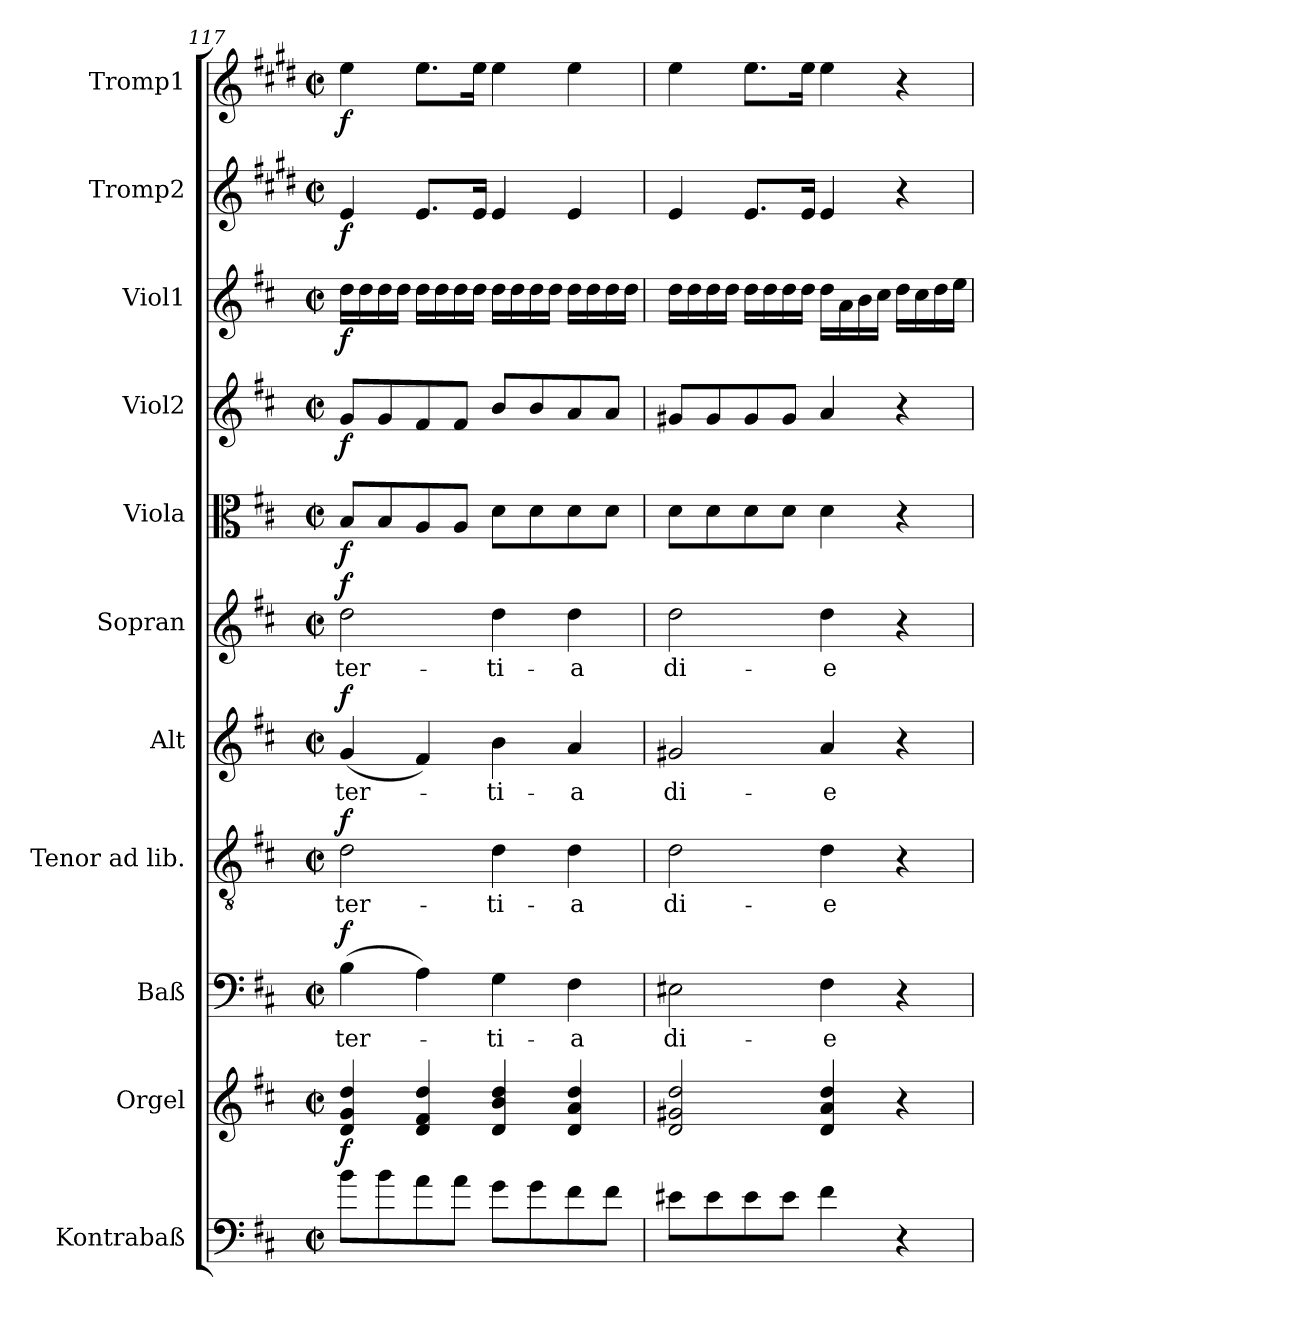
**kern	**dynam	**kern	**kern	**text	**dynam	**kern	**text	**dynam	**kern	**text	**dynam	**kern	**text	**dynam	**kern	**dynam	**kern	**dynam	**kern	**dynam	**kern	**dynam	**kern	**dynam
*part11	*part11	*part10	*part9	*part9	*part9	*part8	*part8	*part8	*part7	*part7	*part7	*part6	*part6	*part6	*part5	*part5	*part4	*part4	*part3	*part3	*part2	*part2	*part1	*part1
*staff11	*staff11	*staff10	*staff9	*staff9	*staff9	*staff8	*staff8	*staff8	*staff7	*staff7	*staff7	*staff6	*staff6	*staff6	*staff5	*staff5	*staff4	*staff4	*staff3	*staff3	*staff2	*staff2	*staff1	*staff1
*I"Kontrabaß	*	*I"Orgel	*I"Baß	*	*	*I"Tenor ad lib.	*	*	*I"Alt	*	*	*I"Sopran	*	*	*I"Viola	*	*I"Viol2	*	*I"Viol1	*	*I"Tromp2	*	*I"Tromp1	*
*	*	*	*	*	*	*	*	*	*	*	*	*	*	*	*I'Vla	*	*	*	*	*	*	*	*	*
*clefF4	*	*clefG2	*clefF4	*	*	*clefGv2	*	*	*clefG2	*	*	*clefG2	*	*	*clefC3	*	*clefG2	*	*clefG2	*	*clefG2	*	*clefG2	*
*ITrd7c12	*	*	*	*	*	*	*	*	*	*	*	*	*	*	*	*	*	*	*	*	*ITrd1c2	*	*ITrd1c2	*
*k[f#c#]	*	*k[f#c#]	*k[f#c#]	*	*	*k[f#c#]	*	*	*k[f#c#]	*	*	*k[f#c#]	*	*	*k[f#c#]	*	*k[f#c#]	*	*k[f#c#]	*	*k[f#c#]	*	*k[f#c#]	*
*D:	*	*D:	*D:	*	*	*D:	*	*	*D:	*	*	*D:	*	*	*D:	*	*D:	*	*D:	*	*D:	*	*D:	*
*M2/2	*	*M2/2	*M2/2	*	*	*M2/2	*	*	*M2/2	*	*	*M2/2	*	*	*M2/2	*	*M2/2	*	*M2/2	*	*M2/2	*	*M2/2	*
*met(c|)	*	*met(c|)	*met(c|)	*	*	*met(c|)	*	*	*met(c|)	*	*	*met(c|)	*	*	*met(c|)	*	*met(c|)	*	*met(c|)	*	*met(c|)	*	*met(c|)	*
=117	=117	=117	=117	=117	=117	=117	=117	=117	=117	=117	=117	=117	=117	=117	=117	=117	=117	=117	=117	=117	=117	=117	=117	=117
!	!LO:DY:a	!	!	!LO:LY:b	!LO:DY:a	!	!LO:LY:b	!LO:DY:a	!	!LO:LY:b	!LO:DY:a	!	!LO:LY:b	!LO:DY:a	!	!LO:DY:b	!	!LO:DY:b	!	!LO:DY:b	!	!LO:DY:b	!	!LO:DY:b
8B\L	f	4d/ 4g/ 4dd/	(>4B\	ter-	f	2d\	ter-	f	(<4g/	ter-	f	2dd\	ter-	f	8B/L	f	8g/L	f	16dd\LL	f	4d/	f	4dd\	f
.	.	.	.	.	.	.	.	.	.	.	.	.	.	.	.	.	.	.	16dd\	.	.	.	.	.
8B\	.	.	.	.	.	.	.	.	.	.	.	.	.	.	8B/	.	8g/	.	16dd\	.	.	.	.	.
.	.	.	.	.	.	.	.	.	.	.	.	.	.	.	.	.	.	.	16dd\JJ	.	.	.	.	.
8A\	.	4d/ 4f#/ 4dd/	4A\)	.	.	.	.	.	4f#/)	.	.	.	.	.	8A/	.	8f#/	.	16dd\LL	.	8.d/L	.	8.dd\L	.
.	.	.	.	.	.	.	.	.	.	.	.	.	.	.	.	.	.	.	16dd\	.	.	.	.	.
8A\J	.	.	.	.	.	.	.	.	.	.	.	.	.	.	8A/J	.	8f#/J	.	16dd\	.	.	.	.	.
.	.	.	.	.	.	.	.	.	.	.	.	.	.	.	.	.	.	.	16dd\JJ	.	16d/Jk	.	16dd\Jk	.
!	!	!	!	!LO:LY:b	!	!	!LO:LY:b	!	!	!LO:LY:b	!	!	!LO:LY:b	!	!	!	!	!	!	!	!	!	!	!
8G\L	.	4d/ 4b/ 4dd/	4G\	-ti-	.	4d\	-ti-	.	4b\	-ti-	.	4dd\	-ti-	.	8d\L	.	8b/L	.	16dd\LL	.	4d/	.	4dd\	.
.	.	.	.	.	.	.	.	.	.	.	.	.	.	.	.	.	.	.	16dd\	.	.	.	.	.
8G\	.	.	.	.	.	.	.	.	.	.	.	.	.	.	8d\	.	8b/	.	16dd\	.	.	.	.	.
.	.	.	.	.	.	.	.	.	.	.	.	.	.	.	.	.	.	.	16dd\JJ	.	.	.	.	.
!	!	!	!	!LO:LY:b	!	!	!LO:LY:b	!	!	!LO:LY:b	!	!	!LO:LY:b	!	!	!	!	!	!	!	!	!	!	!
8F#\	.	4d/ 4a/ 4dd/	4F#\	-a	.	4d\	-a	.	4a/	-a	.	4dd\	-a	.	8d\	.	8a/	.	16dd\LL	.	4d/	.	4dd\	.
.	.	.	.	.	.	.	.	.	.	.	.	.	.	.	.	.	.	.	16dd\	.	.	.	.	.
8F#\J	.	.	.	.	.	.	.	.	.	.	.	.	.	.	8d\J	.	8a/J	.	16dd\	.	.	.	.	.
.	.	.	.	.	.	.	.	.	.	.	.	.	.	.	.	.	.	.	16dd\JJ	.	.	.	.	.
!!LO:PB:g=z
=118	=118	=118	=118	=118	=118	=118	=118	=118	=118	=118	=118	=118	=118	=118	=118	=118	=118	=118	=118	=118	=118	=118	=118	=118
!	!	!	!	!LO:LY:b	!	!	!LO:LY:b	!	!	!LO:LY:b	!	!	!LO:LY:b	!	!	!	!	!	!	!	!	!	!	!
8E#X\L	.	2d/ 2g#X/ 2dd/	2E#X\	di-	.	2d\	di-	.	2g#X/	di-	.	2dd\	di-	.	8d\L	.	8g#X/L	.	16dd\LL	.	4d/	.	4dd\	.
.	.	.	.	.	.	.	.	.	.	.	.	.	.	.	.	.	.	.	16dd\	.	.	.	.	.
8E#\	.	.	.	.	.	.	.	.	.	.	.	.	.	.	8d\	.	8g#/	.	16dd\	.	.	.	.	.
.	.	.	.	.	.	.	.	.	.	.	.	.	.	.	.	.	.	.	16dd\JJ	.	.	.	.	.
8E#\	.	.	.	.	.	.	.	.	.	.	.	.	.	.	8d\	.	8g#/	.	16dd\LL	.	8.d/L	.	8.dd\L	.
.	.	.	.	.	.	.	.	.	.	.	.	.	.	.	.	.	.	.	16dd\	.	.	.	.	.
8E#\J	.	.	.	.	.	.	.	.	.	.	.	.	.	.	8d\J	.	8g#/J	.	16dd\	.	.	.	.	.
.	.	.	.	.	.	.	.	.	.	.	.	.	.	.	.	.	.	.	16dd\JJ	.	16d/Jk	.	16dd\Jk	.
!	!	!	!	!LO:LY:b	!	!	!LO:LY:b	!	!	!LO:LY:b	!	!	!LO:LY:b	!	!	!	!	!	!	!	!	!	!	!
4F#\	.	4d/ 4a/ 4dd/	4F#\	-e	.	4d\	-e	.	4a/	-e	.	4dd\	-e	.	4d\	.	4a/	.	16dd\LL	.	4d/	.	4dd\	.
.	.	.	.	.	.	.	.	.	.	.	.	.	.	.	.	.	.	.	16a\	.	.	.	.	.
.	.	.	.	.	.	.	.	.	.	.	.	.	.	.	.	.	.	.	16b\	.	.	.	.	.
.	.	.	.	.	.	.	.	.	.	.	.	.	.	.	.	.	.	.	16cc#\JJ	.	.	.	.	.
4r	.	4r	4r	.	.	4r	.	.	4r	.	.	4r	.	.	4r	.	4r	.	16dd\LL	.	4r	.	4r	.
.	.	.	.	.	.	.	.	.	.	.	.	.	.	.	.	.	.	.	16cc#\	.	.	.	.	.
.	.	.	.	.	.	.	.	.	.	.	.	.	.	.	.	.	.	.	16dd\	.	.	.	.	.
.	.	.	.	.	.	.	.	.	.	.	.	.	.	.	.	.	.	.	16ee\JJ	.	.	.	.	.
=	=	=	=	=	=	=	=	=	=	=	=	=	=	=	=	=	=	=	=	=	=	=	=	=
*-	*-	*-	*-	*-	*-	*-	*-	*-	*-	*-	*-	*-	*-	*-	*-	*-	*-	*-	*-	*-	*-	*-	*-	*-
